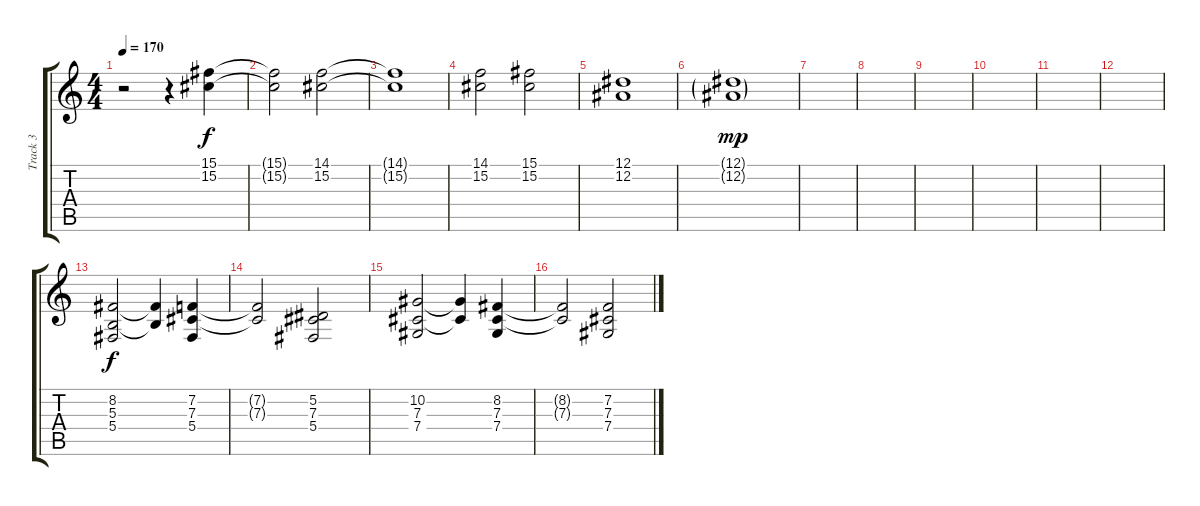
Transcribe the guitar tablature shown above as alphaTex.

\track ("Track 3" "Track 3") {instrument stringensemble1}
\staff {score tabs}
\tuning (Eb4 Bb3 Gb3 Db3 Ab2 Eb2) {hide}
\ts (4 4)
\tempo 170
\clef g2
\ks c
r.2{dy mp} r.4 (15.1 15.2).4{dy f} |
(15.1{t} 15.2{t}).2 (14.1 15.2).2 |
(14.1{t} 15.2{t}).1 |
(14.1 15.2).2 (15.1 15.2).2 |
(12.1 12.2).1 |
(12.1{g} 12.2{g}).1{dy mp} |
|
|
|
|
|
|
(8.2 5.3 5.4).2{dy f} (8.2{t} 5.3{t}).4 (7.2 7.3 5.4).4 |
(7.2{t} 7.3{t}).2 (5.2 7.3 5.4).2 |
(10.2 7.3 7.4).2 (10.2{t} 7.3{t}).4 (8.2 7.3 7.4).4 |
(8.2{t} 7.3{t}).2 (7.2 7.3 7.4).2
